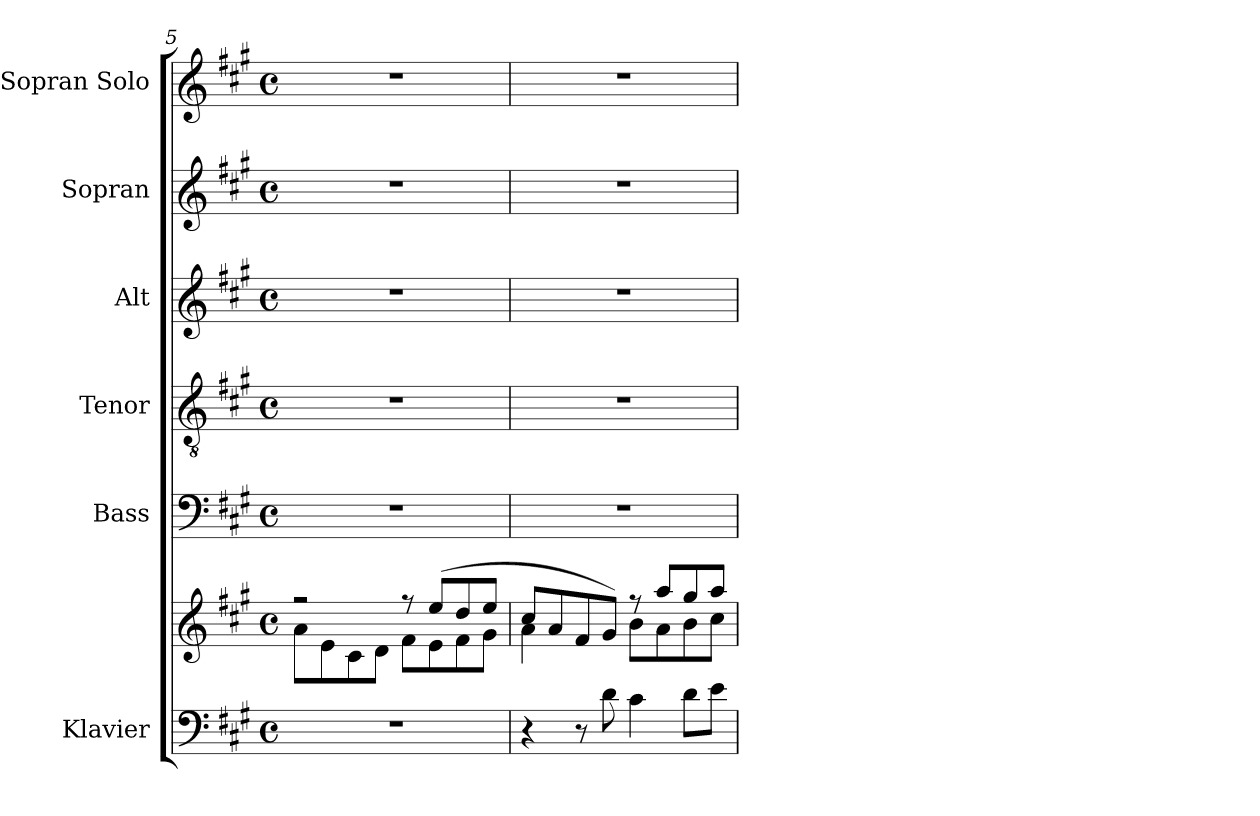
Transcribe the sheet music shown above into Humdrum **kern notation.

**kern	**kern	**kern	**kern	**kern	**kern	**kern
*part6	*part6	*part5	*part4	*part3	*part2	*part1
*staff7	*staff6	*staff5	*staff4	*staff3	*staff2	*staff1
*I"Klavier	*	*I"Bass	*I"Tenor	*I"Alt	*I"Sopran	*I"Sopran Solo
*	*	*I'B	*I'T	*I'A	*I'S	*
*clefF4	*clefG2	*clefF4	*clefGv2	*clefG2	*clefG2	*clefG2
*k[f#c#g#]	*k[f#c#g#]	*k[f#c#g#]	*k[f#c#g#]	*k[f#c#g#]	*k[f#c#g#]	*k[f#c#g#]
*M4/4	*M4/4	*M4/4	*M4/4	*M4/4	*M4/4	*M4/4
*met(c)	*met(c)	*met(c)	*met(c)	*met(c)	*met(c)	*met(c)
=5	=5	=5	=5	=5	=5	=5
*	*^	*	*	*	*	*
1r	2r	8a\L	1r	1r	1r	1r	1r
.	.	8e\	.	.	.	.	.
.	.	8c#\	.	.	.	.	.
.	.	8d\J	.	.	.	.	.
.	8r	8f#\L	.	.	.	.	.
.	(8ee/L	8e\	.	.	.	.	.
.	8dd/	8f#\	.	.	.	.	.
.	8ee/J	8g#\J	.	.	.	.	.
=6	=6	=6	=6	=6	=6	=6	=6
4r	8cc#/L	4a\	1r	1r	1r	1r	1r
.	8a/	.	.	.	.	.	.
8r	8f#/	4ryy	.	.	.	.	.
8d\	8g#/J)	.	.	.	.	.	.
4c#\	8r	8b\L	.	.	.	.	.
.	8aa/L	8a\	.	.	.	.	.
8d\L	8gg#/	8b\	.	.	.	.	.
8e\J	8aa/J	8cc#\J	.	.	.	.	.
*	*v	*v	*	*	*	*	*
=	=	=	=	=	=	=
*-	*-	*-	*-	*-	*-	*-
